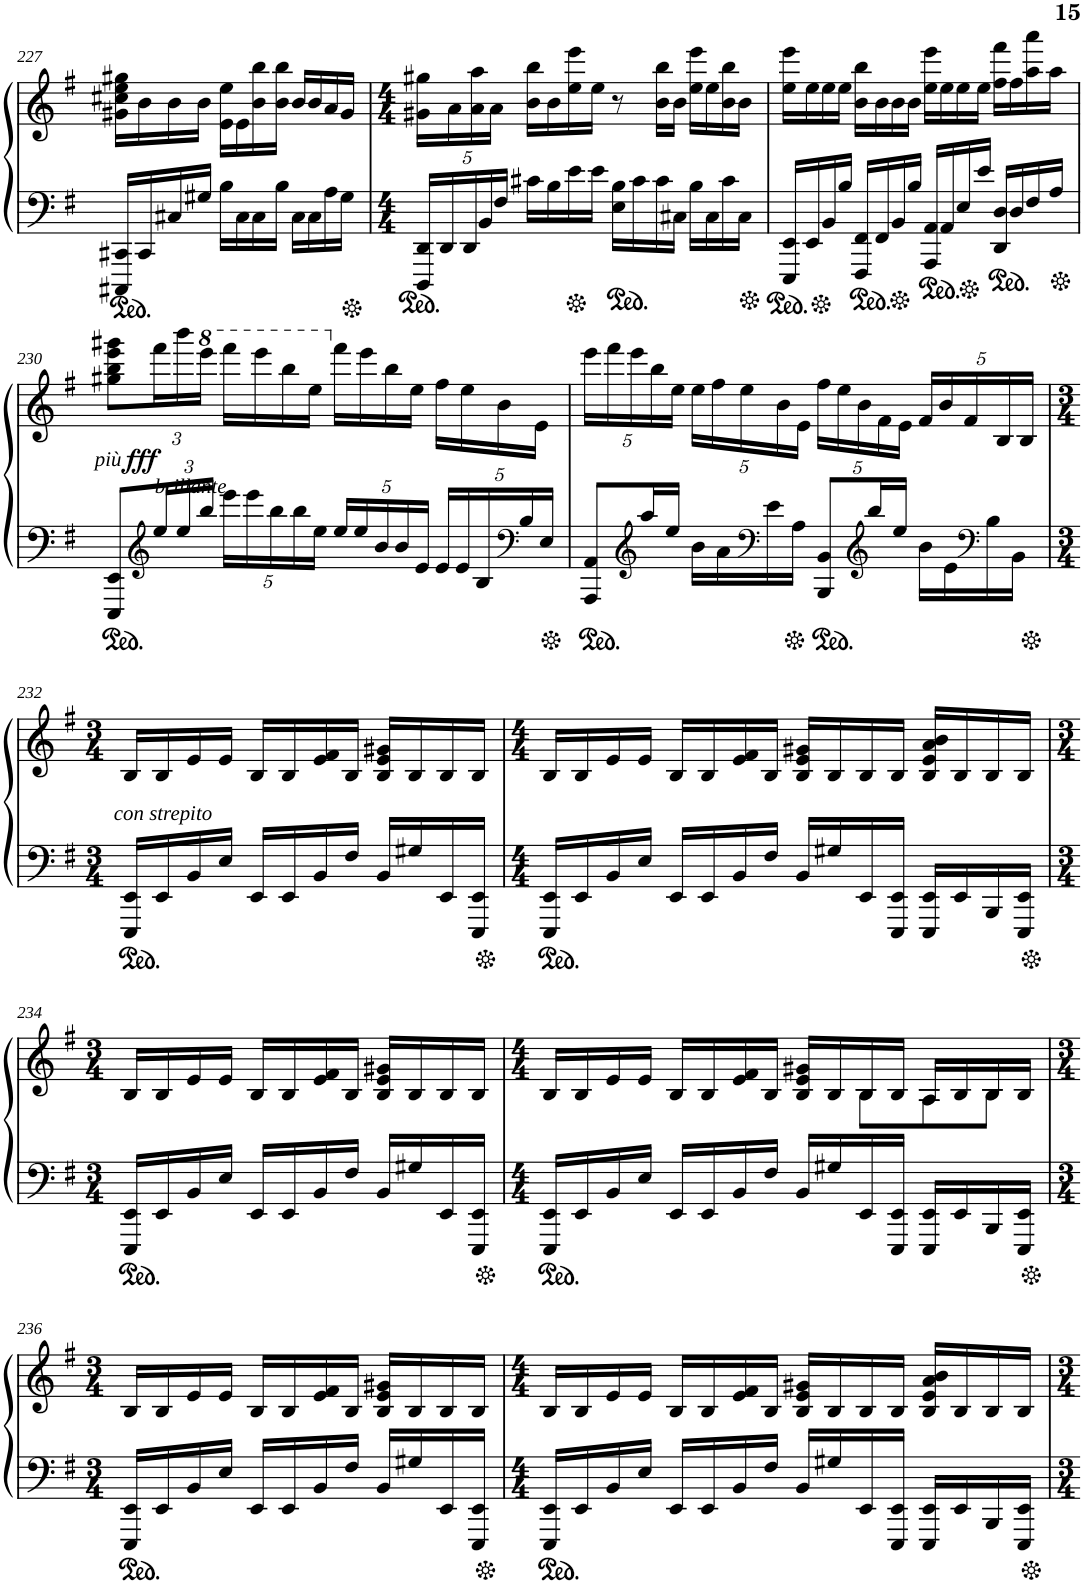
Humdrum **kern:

**kern	**kern	**dynam
*part1	*part1	*part1
*staff2	*staff1	*staff1/2
*I"Piano	*	*
*I'Pno.	*	*
!!LO:PB:g=z
*clefF4	*clefG2	*
*k[f#]	*k[f#]	*
*M3/4	*M3/4	*
=227	=227	=227
16CCC#X/ 16CC#X/LL	16g#X\ 16cc#X\ 16ee\ 16gg#X\LL	.
16CC#/	16b\	.
16C#X/	16b\	.
16G#X/JJ	16b\JJ	.
16B\LL	16e\ 16ee\LL	.
16C#\	16e\	.
16C#\	16b\ 16bb\	.
16B\JJ	16b\ 16bb\JJ	.
16C#\LL	16b/LL	.
16C#\	16b/	.
16A\	16a/	.
16G#\JJ	16g#/JJ	.
=228	=228	=228
*M4/4	*M4/4	*
*Xbrackettup	*	*
20DDD/ 20DD/LL	16g#X\ 16gg#X\LL	.
20DD/	.	.
.	16a\	.
20DD/	.	.
.	16a\ 16aa\	.
20BB/	.	.
.	16a\JJ	.
20F#/JJ	.	.
16c#X\LL	16b\ 16bb\LL	.
16B\	16b\	.
16e\	16ee\ 16eee\	.
16e\JJ	16ee\JJ	.
16E\ 16B\LL	8r	.
16c#\	.	.
16c#\	16b\ 16bb\LL	.
16C#X\JJ	16b\JJ	.
16B\LL	16ee\ 16eee\LL	.
16C#\	16ee\	.
16c#\	16b\ 16bb\	.
16C#\JJ	16b\JJ	.
=229	=229	=229
16EEE/ 16EE/LL	16ee\ 16eee\LL	.
16EE/	16ee\	.
16BB/	16ee\	.
16B/JJ	16ee\JJ	.
16FFF#/ 16FF#/LL	16b\ 16bb\LL	.
16FF#/	16b\	.
16BB/	16b\	.
16B/JJ	16b\JJ	.
16AAA/ 16AA/LL	16ee\ 16eee\LL	.
16AA/	16ee\	.
16E/	16ee\	.
16e/JJ	16ee\JJ	.
16DD/ 16D/LL	16ff#\ 16fff#\LL	.
16D/	16ff#\	.
16F#/	16aa\ 16aaa\	.
16A/JJ	16aa\JJ	.
!!LO:LB:g=z
=230	=230	=230
!	!	!LO:DY:b
!	!	!LO:DY:n=1:b
8EEE/ 8EE/L	8gg#X\ 8bb\ 8eee\ 8ggg#X\L	other-dynamics fff
*clefG2	*	*
*	*Xbrackettup	*
!	!LO:TX:b:i:t=brillante	!
24ee/L	24fff#\L	.
24ee/	24bbb\	.
*	*8va	*
24bb/JJ	24eeee\JJ	.
20eee\LL	16ffff#\LL	.
20eee\	.	.
.	16eeee\	.
20bb\	.	.
.	16bbb\	.
20bb\	.	.
.	16eee\JJ	.
20ee\JJ	.	.
*	*X8va	*
20ee/LL	16fff#\LL	.
20ee/	.	.
.	16eee\	.
20b/	.	.
.	16bb\	.
20b/	.	.
.	16ee\JJ	.
20e/JJ	.	.
20e/LL	16ff#\LL	.
20e/	.	.
.	16ee\	.
20B/	.	.
.	16b\	.
*clefF4	*	*
20B/	.	.
.	16e\JJ	.
20E/JJ	.	.
=231	=231	=231
8AAA/ 8AA/L	20eee\LL	.
.	20fff#\	.
.	20eee\	.
*clefG2	*	*
16aa/L	.	.
.	20bb\	.
16ee/JJ	.	.
.	20ee\JJ	.
16b\LL	20ee\LL	.
.	20ff#\	.
16a\	.	.
.	20ee\	.
*clefF4	*	*
16e\	.	.
.	20b\	.
16A\JJ	.	.
.	20e\JJ	.
8BBB/ 8BB/L	20ff#\LL	.
.	20ee\	.
.	20b\	.
*clefG2	*	*
16bb/L	.	.
.	20f#\	.
16ee/JJ	.	.
.	20e\JJ	.
16b\LL	20f#/LL	.
.	20b/	.
16e\	.	.
.	20f#/	.
*clefF4	*	*
16B\	.	.
.	20B/	.
16BB\JJ	.	.
.	20B/JJ	.
!!LO:LB:g=z
=232	=232	=232
*M3/4	*M3/4	*
!	!LO:TX:b:i:t=con strepito	!
16EEE/ 16EE/LL	16B/LL	.
16EE/	16B/	.
16BB/	16e/	.
16E/JJ	16e/JJ	.
16EE/LL	16B/LL	.
16EE/	16B/	.
16BB/	16e/ 16f#/	.
16F#/JJ	16B/JJ	.
16BB/LL	16B/ 16e/ 16g#X/LL	.
16G#X/	16B/	.
16EE/	16B/	.
16EEE/ 16EE/JJ	16B/JJ	.
=233	=233	=233
*M4/4	*M4/4	*
16EEE/ 16EE/LL	16B/LL	.
16EE/	16B/	.
16BB/	16e/	.
16E/JJ	16e/JJ	.
16EE/LL	16B/LL	.
16EE/	16B/	.
16BB/	16e/ 16f#/	.
16F#/JJ	16B/JJ	.
16BB/LL	16B/ 16e/ 16g#X/LL	.
16G#X/	16B/	.
16EE/	16B/	.
16EEE/ 16EE/JJ	16B/JJ	.
16EEE/ 16EE/LL	16B/ 16e/ 16a/ 16b/LL	.
16EE/	16B/	.
16BBB/	16B/	.
16EEE/ 16EE/JJ	16B/JJ	.
!!LO:LB:g=z
=234	=234	=234
*M3/4	*M3/4	*
16EEE/ 16EE/LL	16B/LL	.
16EE/	16B/	.
16BB/	16e/	.
16E/JJ	16e/JJ	.
16EE/LL	16B/LL	.
16EE/	16B/	.
16BB/	16e/ 16f#/	.
16F#/JJ	16B/JJ	.
16BB/LL	16B/ 16e/ 16g#X/LL	.
16G#X/	16B/	.
16EE/	16B/	.
16EEE/ 16EE/JJ	16B/JJ	.
=235	=235	=235
*M4/4	*M4/4	*
*	*^	*
16EEE/ 16EE/LL	16B/LL	2ryy	.
16EE/	16B/	.	.
16BB/	16e/	.	.
16E/JJ	16e/JJ	.	.
16EE/LL	16B/LL	.	.
16EE/	16B/	.	.
16BB/	16e/ 16f#/	.	.
16F#/JJ	16B/JJ	.	.
16BB/LL	16B/ 16e/ 16g#X/LL	8ryy	.
16G#X/	16B/	.	.
16EE/	16B^/	8B\L	.
16EEE/ 16EE/JJ	16B/JJ	.	.
16EEE/ 16EE/LL	16A^/LL	8A\	.
16EE/	16B/	.	.
16BBB/	16B^/	8B\J	.
16EEE/ 16EE/JJ	16B/JJ	.	.
*	*v	*v	*
!!LO:LB:g=z
=236	=236	=236
*M3/4	*M3/4	*
16EEE/ 16EE/LL	16B/LL	.
16EE/	16B/	.
16BB/	16e/	.
16E/JJ	16e/JJ	.
16EE/LL	16B/LL	.
16EE/	16B/	.
16BB/	16e/ 16f#/	.
16F#/JJ	16B/JJ	.
16BB/LL	16B/ 16e/ 16g#X/LL	.
16G#X/	16B/	.
16EE/	16B/	.
16EEE/ 16EE/JJ	16B/JJ	.
=237	=237	=237
*M4/4	*M4/4	*
16EEE/ 16EE/LL	16B/LL	.
16EE/	16B/	.
16BB/	16e/	.
16E/JJ	16e/JJ	.
16EE/LL	16B/LL	.
16EE/	16B/	.
16BB/	16e/ 16f#/	.
16F#/JJ	16B/JJ	.
16BB/LL	16B/ 16e/ 16g#X/LL	.
16G#X/	16B/	.
16EE/	16B/	.
16EEE/ 16EE/JJ	16B/JJ	.
16EEE/ 16EE/LL	16B/ 16e/ 16a/ 16b/LL	.
16EE/	16B/	.
16BBB/	16B/	.
16EEE/ 16EE/JJ	16B/JJ	.
=	=	=
*-	*-	*-
